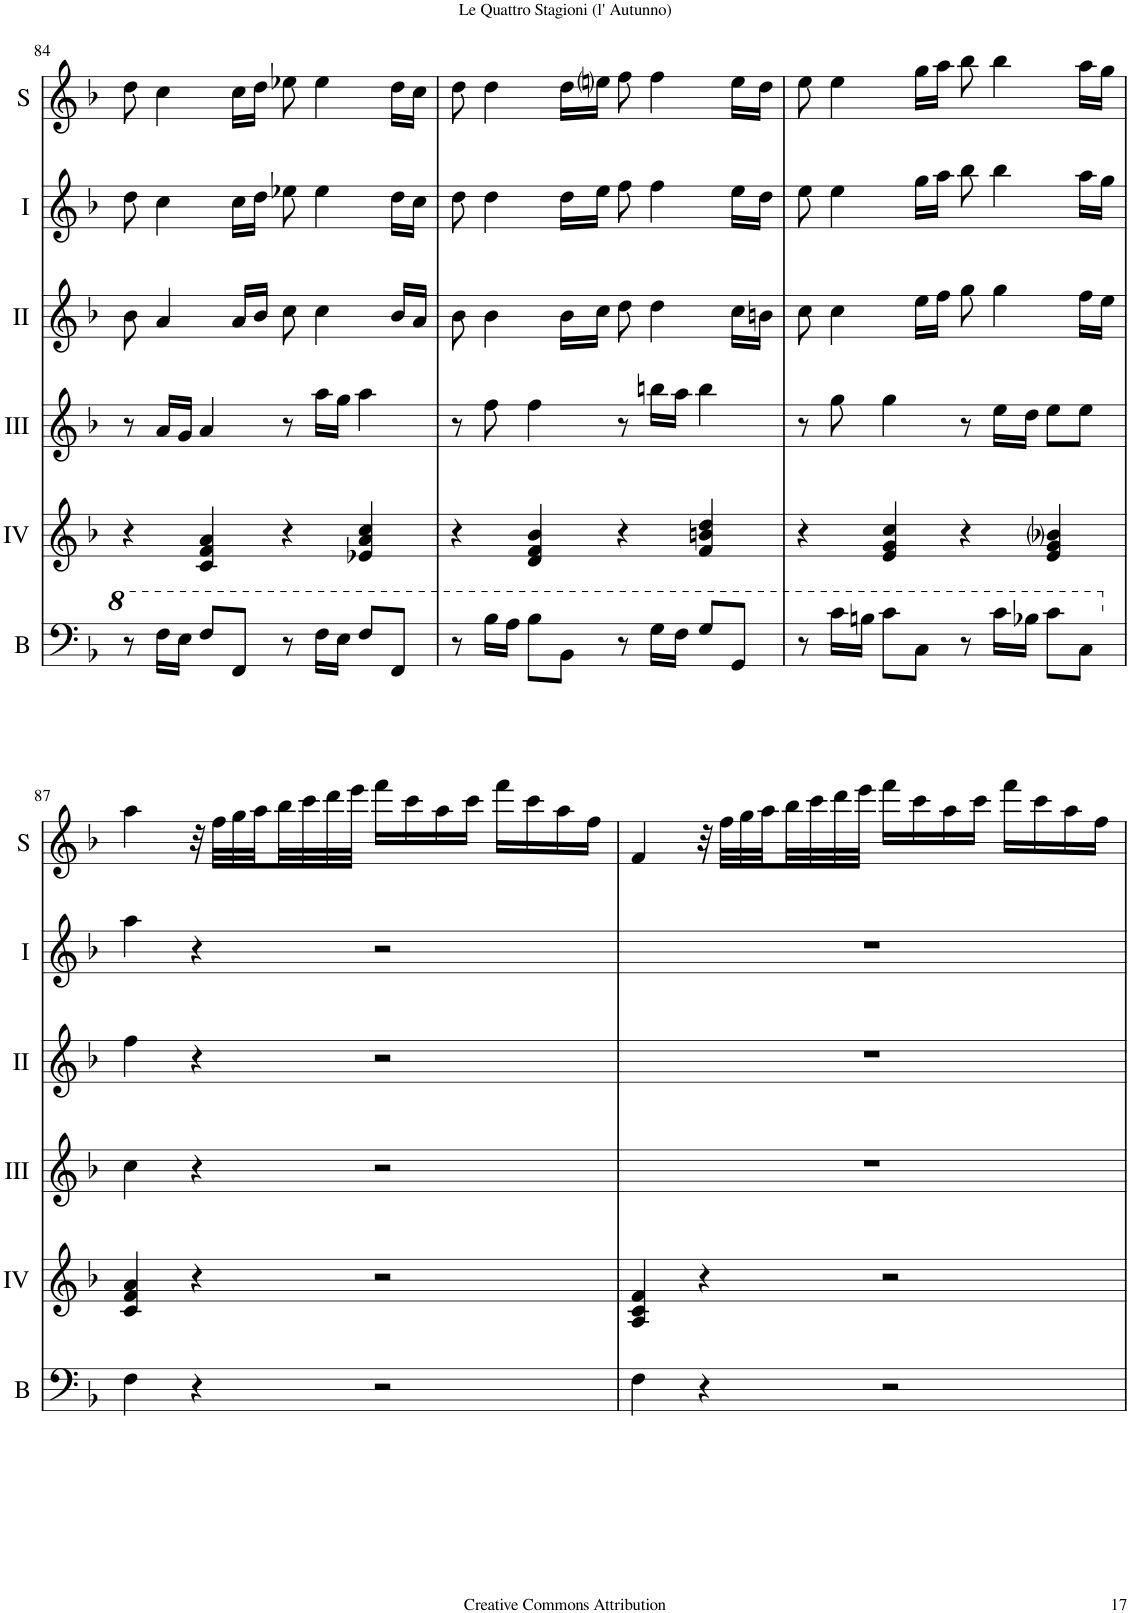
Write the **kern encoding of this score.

**kern	**kern	**kern	**kern	**kern	**kern
*part6	*part5	*part4	*part3	*part2	*part1
*staff6	*staff5	*staff4	*staff3	*staff2	*staff1
*I"Bass	*I"Acc. 4	*I"Acc. 3	*I"Acc. 2	*I"Acc. 1	*I"Acc. Solo
*I'B	*	*	*	*	*I'S
!!LO:PB:g=z
*clefF4	*clefG2	*clefG2	*clefG2	*clefG2	*clefG2
*Trd7c12	*	*Trd7c12	*	*	*
*k[b-]	*k[b-]	*k[b-]	*k[b-]	*k[b-]	*k[b-]
*M4/4	*M4/4	*M4/4	*M4/4	*M4/4	*M4/4
*met(c)	*met(c)	*met(c)	*met(c)	*met(c)	*met(c)
=84	=84	=84	=84	=84	=84
8r	4r	8r	8b-\	8dd\	8dd\
16f\LL	.	16a/LL	4a/	4cc\	4cc\
16e\JJ	.	16g/JJ	.	.	.
8f/L	4c/ 4f/ 4a/	4a/	.	.	.
8F/J	.	.	16a/LL	16cc\LL	16cc\LL
.	.	.	16b-/JJ	16dd\JJ	16dd\JJ
8r	4r	8r	8cc\	8ee-X\	8ee-X\
16f\LL	.	16aa\LL	4cc\	4ee-\	4ee-\
16e\JJ	.	16gg\JJ	.	.	.
8f/L	4e-X/ 4a/ 4cc/	4aa\	.	.	.
8F/J	.	.	16b-/LL	16dd\LL	16dd\LL
.	.	.	16a/JJ	16cc\JJ	16cc\JJ
=85	=85	=85	=85	=85	=85
8r	4r	8r	8b-\	8dd\	8dd\
16b-\LL	.	8ff\	4b-\	4dd\	4dd\
16a\JJ	.	.	.	.	.
8b-\L	4d/ 4f/ 4b-/	4ff\	.	.	.
8B-\J	.	.	16b-\LL	16dd\LL	16dd\LL
.	.	.	16cc\JJ	16ee\JJ	16eeni\JJ
8r	4r	8r	8dd\	8ff\	8ff\
16g\LL	.	16bbn\LL	4dd\	4ff\	4ff\
16f\JJ	.	16aa\JJ	.	.	.
8g/L	4f/ 4bn/ 4dd/	4bb\	.	.	.
8G/J	.	.	16cc\LL	16ee\LL	16ee\LL
.	.	.	16bn\JJ	16dd\JJ	16dd\JJ
=86	=86	=86	=86	=86	=86
8r	4r	8r	8cc\	8ee\	8ee\
16cc\LL	.	8gg\	4cc\	4ee\	4ee\
16bn\JJ	.	.	.	.	.
8cc\L	4e/ 4g/ 4cc/	4gg\	.	.	.
8c\J	.	.	16ee\LL	16gg\LL	16gg\LL
.	.	.	16ff\JJ	16aa\JJ	16aa\JJ
8r	4r	8r	8gg\	8bb-\	8bb-\
16cc\LL	.	16ee\LL	4gg\	4bb-\	4bb-\
16b-X\JJ	.	16dd\JJ	.	.	.
8cc\L	4e/ 4g/ 4b-i/	8ee\L	.	.	.
8c\J	.	8ee\J	16ff\LL	16aa\LL	16aa\LL
.	.	.	16ee\JJ	16gg\JJ	16gg\JJ
!!LO:LB:g=z
=87	=87	=87	=87	=87	=87
4F\	4c/ 4f/ 4a/	4cc\	4ff\	4aa\	4aa\
4r	4r	4r	4r	4r	32r
.	.	.	.	.	32ff\LLL
.	.	.	.	.	32gg\
.	.	.	.	.	32aa\
.	.	.	.	.	32bb-\
.	.	.	.	.	32ccc\
.	.	.	.	.	32ddd\
.	.	.	.	.	32eee\JJJ
2r	2r	2r	2r	2r	16fff\LL
.	.	.	.	.	16ccc\
.	.	.	.	.	16aa\
.	.	.	.	.	16ccc\JJ
.	.	.	.	.	16fff\LL
.	.	.	.	.	16ccc\
.	.	.	.	.	16aa\
.	.	.	.	.	16ff\JJ
=88	=88	=88	=88	=88	=88
4F\	4A/ 4c/ 4f/	1r	1r	1r	4f/
4r	4r	.	.	.	32r
.	.	.	.	.	32ff\LLL
.	.	.	.	.	32gg\
.	.	.	.	.	32aa\
.	.	.	.	.	32bb-\
.	.	.	.	.	32ccc\
.	.	.	.	.	32ddd\
.	.	.	.	.	32eee\JJJ
2r	2r	.	.	.	16fff\LL
.	.	.	.	.	16ccc\
.	.	.	.	.	16aa\
.	.	.	.	.	16ccc\JJ
.	.	.	.	.	16fff\LL
.	.	.	.	.	16ccc\
.	.	.	.	.	16aa\
.	.	.	.	.	16ff\JJ
=	=	=	=	=	=
*-	*-	*-	*-	*-	*-
